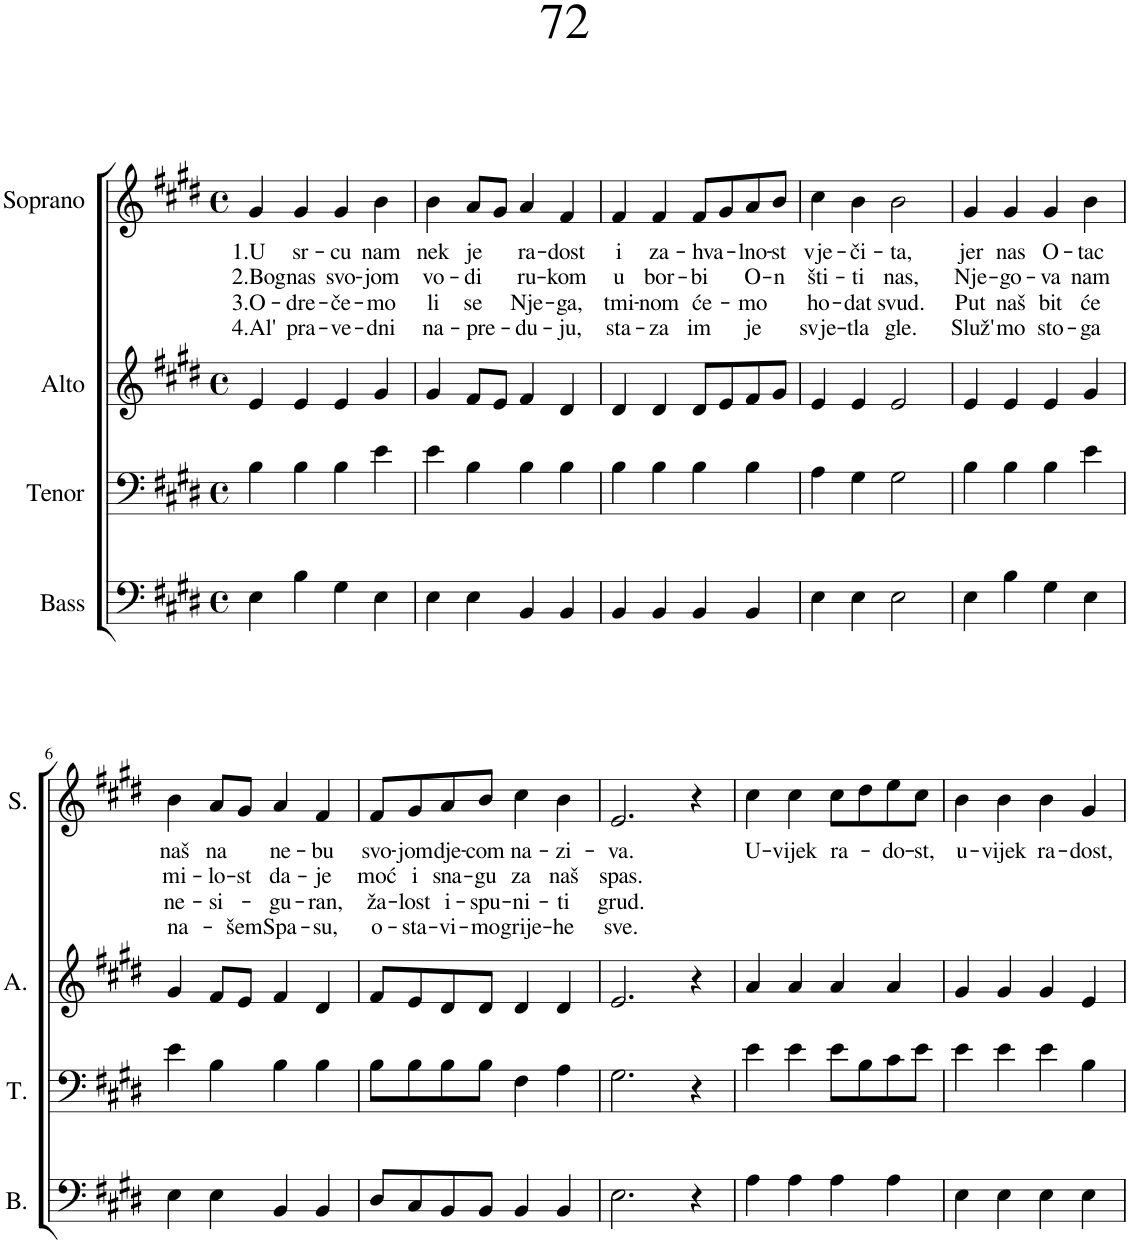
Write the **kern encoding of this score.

**kern	**kern	**kern	**kern	**text	**text	**text	**text
*part4	*part3	*part2	*part1	*part1	*part1	*part1	*part1
*staff4	*staff3	*staff2	*staff1	*staff1	*staff1	*staff1	*staff1
*I"Bass	*I"Tenor	*I"Alto	*I"Soprano	*	*	*	*
*I'B.	*I'T.	*I'A.	*I'S.	*	*	*	*
*clefF4	*clefF4	*clefG2	*clefG2	*	*	*	*
*k[f#c#g#d#]	*k[f#c#g#d#]	*k[f#c#g#d#]	*k[f#c#g#d#]	*	*	*	*
*M4/4	*M4/4	*M4/4	*M4/4	*	*	*	*
*met(c)	*met(c)	*met(c)	*met(c)	*	*	*	*
=1	=1	=1	=1	=1	=1	=1	=1
!	!	!	!	!LO:LY:b	!LO:LY:b	!LO:LY:b	!LO:LY:b
4E\	4B\	4e/	4g#/	1.U	2.Bog	3.O-	4.Al'
!	!	!	!	!LO:LY:b	!LO:LY:b	!LO:LY:b	!LO:LY:b
4B\	4B\	4e/	4g#/	sr-	nas	-dre-	pra-
!	!	!	!	!LO:LY:b	!LO:LY:b	!LO:LY:b	!LO:LY:b
4G#\	4B\	4e/	4g#/	-cu	svo-	-če-	-ve-
!	!	!	!	!LO:LY:b	!LO:LY:b	!LO:LY:b	!LO:LY:b
4E\	4e\	4g#/	4b\	nam	-jom	-mo	-dni
=2	=2	=2	=2	=2	=2	=2	=2
!	!	!	!	!LO:LY:b	!LO:LY:b	!LO:LY:b	!LO:LY:b
4E\	4e\	4g#/	4b\	nek	vo-	li	na-
!	!	!	!	!LO:LY:b	!LO:LY:b	!LO:LY:b	!LO:LY:b
4E\	4B\	8f#/L	8a/L	je	-di	se	-pre-
.	.	8e/J	8g#/J	.	.	.	.
!	!	!	!	!LO:LY:b	!LO:LY:b	!LO:LY:b	!LO:LY:b
4BB/	4B\	4f#/	4a/	ra-	ru-	Nje-	-du-
!	!	!	!	!LO:LY:b	!LO:LY:b	!LO:LY:b	!LO:LY:b
4BB/	4B\	4d#/	4f#/	-dost	-kom	-ga,	-ju,
=3	=3	=3	=3	=3	=3	=3	=3
!	!	!	!	!LO:LY:b	!LO:LY:b	!LO:LY:b	!LO:LY:b
4BB/	4B\	4d#/	4f#/	i	u	tmi-	sta-
!	!	!	!	!LO:LY:b	!LO:LY:b	!LO:LY:b	!LO:LY:b
4BB/	4B\	4d#/	4f#/	za-	bor-	-nom	-za
!	!	!	!	!LO:LY:b	!LO:LY:b	!LO:LY:b	!LO:LY:b
4BB/	4B\	8d#/L	8f#/L	-hva-	-bi	će-	im
.	.	8e/	8g#/	.	.	.	.
!	!	!	!	!LO:LY:b	!LO:LY:b	!LO:LY:b	!LO:LY:b
4BB/	4B\	8f#/	8a/	-lno-	O-	-mo	je
!	!	!	!	!LO:LY:b	!LO:LY:b	!	!
.	.	8g#/J	8b/J	-st	-n	.	.
=4	=4	=4	=4	=4	=4	=4	=4
!	!	!	!	!LO:LY:b	!LO:LY:b	!LO:LY:b	!LO:LY:b
4E\	4A\	4e/	4cc#\	vje-	šti-	ho-	svje-
!	!	!	!	!LO:LY:b	!LO:LY:b	!LO:LY:b	!LO:LY:b
4E\	4G#\	4e/	4b\	-či-	-ti	-dat	-tla
!	!	!	!	!LO:LY:b	!LO:LY:b	!LO:LY:b	!LO:LY:b
2E\	2G#\	2e/	2b\	-ta,	nas,	svud.	gle.
=5	=5	=5	=5	=5	=5	=5	=5
!	!	!	!	!LO:LY:b	!LO:LY:b	!LO:LY:b	!LO:LY:b
4E\	4B\	4e/	4g#/	jer	Nje-	Put	Služ'
!	!	!	!	!LO:LY:b	!LO:LY:b	!LO:LY:b	!LO:LY:b
4B\	4B\	4e/	4g#/	nas	-go-	naš	mo
!	!	!	!	!LO:LY:b	!LO:LY:b	!LO:LY:b	!LO:LY:b
4G#\	4B\	4e/	4g#/	O-	-va	bit	sto-
!	!	!	!	!LO:LY:b	!LO:LY:b	!LO:LY:b	!LO:LY:b
4E\	4e\	4g#/	4b\	-tac	nam	će	-ga
!!LO:LB:g=z
=6	=6	=6	=6	=6	=6	=6	=6
!	!	!	!	!LO:LY:b	!LO:LY:b	!LO:LY:b	!LO:LY:b
4E\	4e\	4g#/	4b\	naš	mi-	ne-	na-
!	!	!	!	!LO:LY:b	!LO:LY:b	!LO:LY:b	!
4E\	4B\	8f#/L	8a/L	na	-lo-	-si-	.
!	!	!	!	!	!LO:LY:b	!	!LO:LY:b
.	.	8e/J	8g#/J	.	-st	.	-šem
!	!	!	!	!LO:LY:b	!LO:LY:b	!LO:LY:b	!LO:LY:b
4BB/	4B\	4f#/	4a/	ne-	da-	-gu-	Spa-
!	!	!	!	!LO:LY:b	!LO:LY:b	!LO:LY:b	!LO:LY:b
4BB/	4B\	4d#/	4f#/	-bu	-je	-ran,	-su,
=7	=7	=7	=7	=7	=7	=7	=7
!	!	!	!	!LO:LY:b	!LO:LY:b	!LO:LY:b	!LO:LY:b
8D#/L	8B\L	8f#/L	8f#/L	svo-	moć	ža-	o-
!	!	!	!	!LO:LY:b	!LO:LY:b	!LO:LY:b	!LO:LY:b
8C#/	8B\	8e/	8g#/	-jom	i	-lost	-sta-
!	!	!	!	!LO:LY:b	!LO:LY:b	!LO:LY:b	!LO:LY:b
8BB/	8B\	8d#/	8a/	dje-	sna-	i-	-vi-
!	!	!	!	!LO:LY:b	!LO:LY:b	!LO:LY:b	!LO:LY:b
8BB/J	8B\J	8d#/J	8b/J	-com	-gu	-spu-	-mo
!	!	!	!	!LO:LY:b	!LO:LY:b	!LO:LY:b	!LO:LY:b
4BB/	4F#\	4d#/	4cc#\	na-	za	-ni-	grije-
!	!	!	!	!LO:LY:b	!LO:LY:b	!LO:LY:b	!LO:LY:b
4BB/	4A\	4d#/	4b\	-zi-	naš	-ti	-he
=8	=8	=8	=8	=8	=8	=8	=8
!	!	!	!	!LO:LY:b	!LO:LY:b	!LO:LY:b	!LO:LY:b
2.E\	2.G#\	2.e/	2.e/	-va.	spas.	grud.	sve.
4r	4r	4r	4r	.	.	.	.
=9	=9	=9	=9	=9	=9	=9	=9
!	!	!	!	!LO:LY:b	!	!	!
4A\	4e\	4a/	4cc#\	U-	.	.	.
!	!	!	!	!LO:LY:b	!	!	!
4A\	4e\	4a/	4cc#\	-vijek	.	.	.
!	!	!	!	!LO:LY:b	!	!	!
4A\	8e\L	4a/	8cc#\L	ra-	.	.	.
.	8B\	.	8dd#\	.	.	.	.
!	!	!	!	!LO:LY:b	!	!	!
4A\	8c#\	4a/	8ee\	-do-	.	.	.
!	!	!	!	!LO:LY:b	!	!	!
.	8e\J	.	8cc#\J	-st,	.	.	.
=10	=10	=10	=10	=10	=10	=10	=10
!	!	!	!	!LO:LY:b	!	!	!
4E\	4e\	4g#/	4b\	u-	.	.	.
!	!	!	!	!LO:LY:b	!	!	!
4E\	4e\	4g#/	4b\	-vijek	.	.	.
!	!	!	!	!LO:LY:b	!	!	!
4E\	4e\	4g#/	4b\	ra-	.	.	.
!	!	!	!	!LO:LY:b	!	!	!
4E\	4B\	4e/	4g#/	-dost,	.	.	.
=	=	=	=	=	=	=	=
*-	*-	*-	*-	*-	*-	*-	*-
